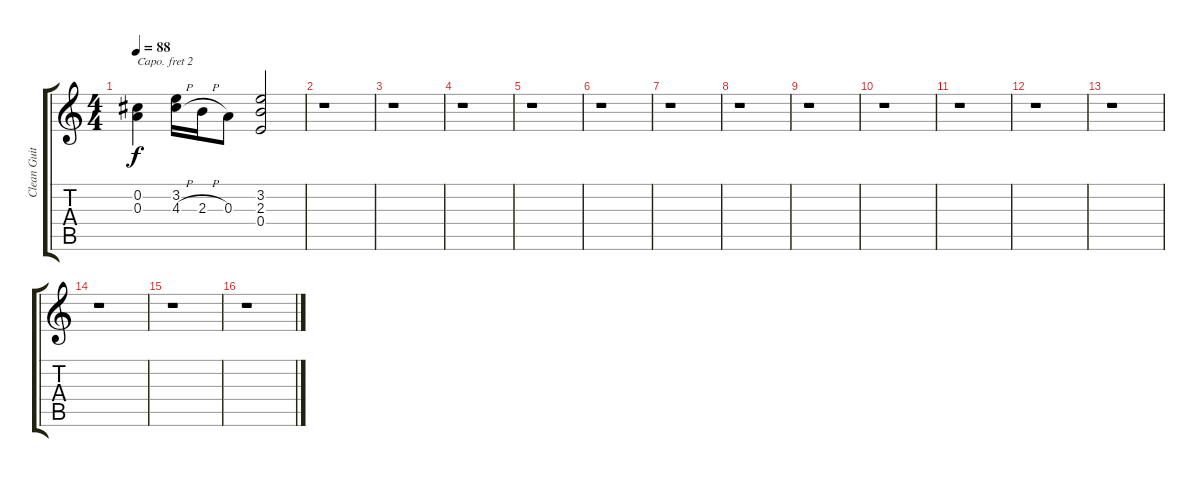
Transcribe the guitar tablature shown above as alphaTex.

\track ("Clean Guitar" "Clean Guit") {instrument electricguitarclean}
\staff {score tabs}
\capo 2
\tuning (E4 B3 G3 D3 A2 E2) {hide}
\ts (4 4)
\tempo 88
\clef g2
\ks c
(0.2 0.3).4{dy f} (3.2 4.3{h}).16 2.3{h}.16 0.3.8 (3.2 2.3 0.4).2 |
r.1 |
r.1 |
r.1 |
r.1 |
r.1 |
r.1 |
r.1 |
r.1 |
r.1 |
r.1 |
r.1 |
r.1 |
r.1 |
r.1 |
r.1
